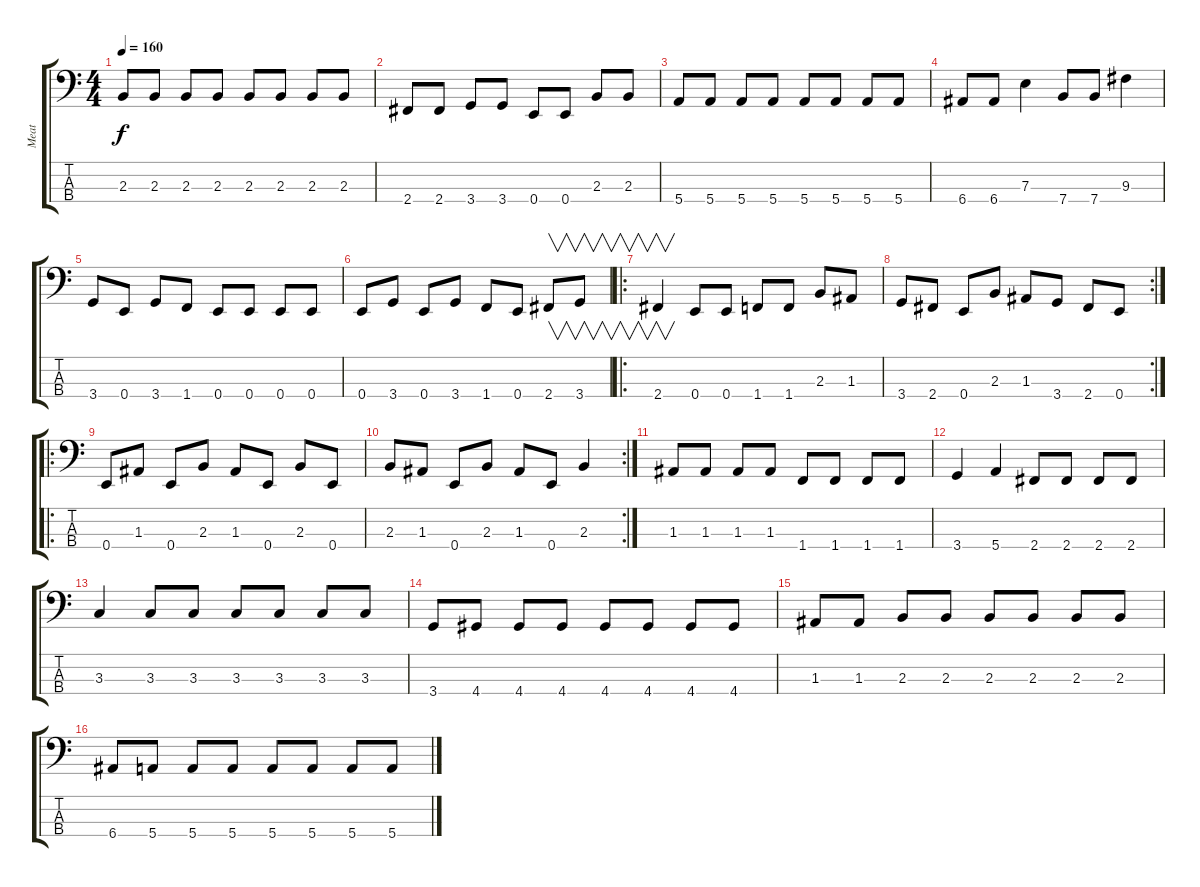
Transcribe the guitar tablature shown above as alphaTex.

\track ("Meat" "Meat") {instrument electricbasspick}
\staff {score tabs}
\tuning (G2 D2 A1 E1) {hide}
\ts (4 4)
\tempo 160
\clef f4
\ks c
2.3.8{dy f} 2.3.8 2.3.8 2.3.8 2.3.8 2.3.8 2.3.8 2.3.8 |
2.4.8 2.4.8 3.4.8 3.4.8 0.4.8 0.4.8 2.3.8 2.3.8 |
5.4.8 5.4.8 5.4.8 5.4.8 5.4.8 5.4.8 5.4.8 5.4.8 |
6.4.8 6.4.8 7.3.4 7.4.8 7.4.8 9.3.4 |
3.4.8 0.4.8 3.4.8 1.4.8 0.4.8 0.4.8 0.4.8 0.4.8 |
0.4.8 3.4.8 0.4.8 3.4.8 1.4.8 0.4.8 2.4.8{v} 3.4.8{v} |
\ro
2.4.4{v} 0.4.8 0.4.8 1.4.8 1.4.8 2.3.8 1.3.8 |
\rc 2
3.4.8 2.4.8 0.4.8 2.3.8 1.3.8 3.4.8 2.4.8 0.4.8 |
\ro
0.4.8 1.3.8 0.4.8 2.3.8 1.3.8 0.4.8 2.3.8 0.4.8 |
\rc 2
2.3.8 1.3.8 0.4.8 2.3.8 1.3.8 0.4.8 2.3.4 |
1.3.8 1.3.8 1.3.8 1.3.8 1.4.8 1.4.8 1.4.8 1.4.8 |
3.4.4 5.4.4 2.4.8 2.4.8 2.4.8 2.4.8 |
3.3.4 3.3.8 3.3.8 3.3.8 3.3.8 3.3.8 3.3.8 |
3.4.8 4.4.8 4.4.8 4.4.8 4.4.8 4.4.8 4.4.8 4.4.8 |
1.3.8 1.3.8 2.3.8 2.3.8 2.3.8 2.3.8 2.3.8 2.3.8 |
6.4.8 5.4.8 5.4.8 5.4.8 5.4.8 5.4.8 5.4.8 5.4.8
